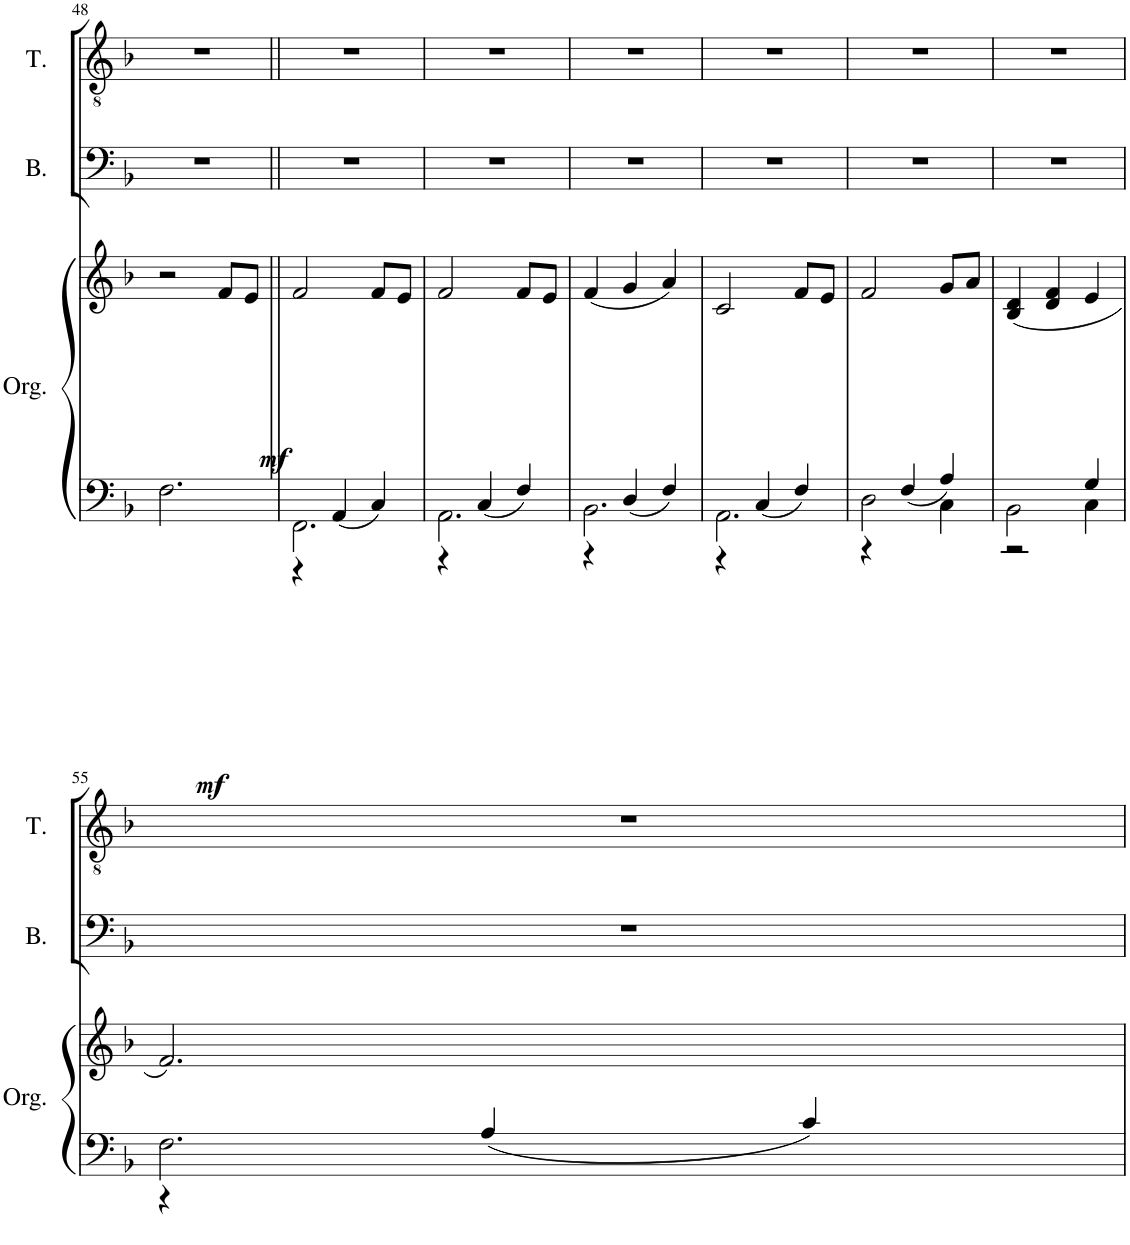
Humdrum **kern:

**kern	**kern	**dynam	**kern	**kern
*part3	*part3	*part3	*part2	*part1
*staff4	*staff3	*staff3/4	*staff2	*staff1
*I"Organ	*	*	*I"Bass	*I"Tenor
*I'Org.	*	*	*I'B.	*I'T.
!!LO:PB:g=z
*clefF4	*clefG2	*	*clefF4	*clefGv2
*k[b-]	*k[b-]	*	*k[b-]	*k[b-]
*M3/4	*M3/4	*	*M3/4	*M3/4
=48	=48	=48	=48	=48
!	!	!LO:DY:b=2	!	!
2.F\	2r	mf	2.r	2.r
!	!	!LO:DY:b	!	!
.	8f/L	mf	.	.
.	8e/J	.	.	.
=49||	=49||	=49||	=49||	=49||
*^	*	*	*	*
2.FF\	4r	2f/	.	2.r	2.r
.	4AA/	.	.	.	.
.	4C/	8f/L	.	.	.
.	.	8e/J	.	.	.
=50	=50	=50	=50	=50	=50
2.AA\	4r	2f/	.	2.r	2.r
.	4C/	.	.	.	.
.	4F/	8f/L	.	.	.
.	.	8e/J	.	.	.
=51	=51	=51	=51	=51	=51
2.BB-\	4r	(4f/	.	2.r	2.r
.	4D/	4g/	.	.	.
.	4F/	4a/)	.	.	.
=52	=52	=52	=52	=52	=52
2.AA\	4r	2c/	.	2.r	2.r
.	4C/	.	.	.	.
.	4F/	8f/L	.	.	.
.	.	8e/J	.	.	.
=53	=53	=53	=53	=53	=53
2D\	4r	2f/	.	2.r	2.r
.	4F/	.	.	.	.
4C\	4A/	8g/L	.	.	.
.	.	8a/J	.	.	.
=54	=54	=54	=54	=54	=54
2BB-\	2r	(4B-/ 4d/	.	2.r	2.r
.	.	4d/ 4f/	.	.	.
4C\	4G/	4e/	.	.	.
!!LO:LB:g=z
=55	=55	=55	=55	=55	=55
2.F\	4r	2.f/)	.	2.r	2.r
.	4A/	.	.	.	.
.	4c/	.	.	.	.
*v	*v	*	*	*	*
=	=	=	=	=
*-	*-	*-	*-	*-
